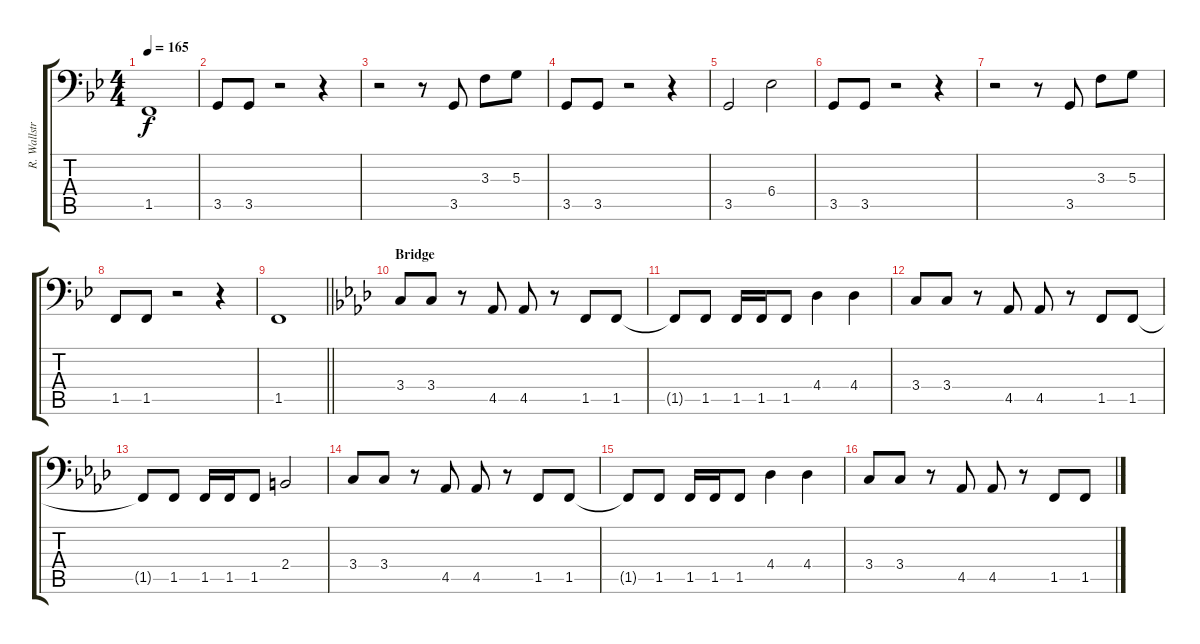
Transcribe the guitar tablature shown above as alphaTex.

\track ("R. Wallström (Bass)" "R. Wallstr") {instrument electricbassfinger}
\staff {score tabs}
\tuning (C3 G2 D2 A1 E1 B0) {hide}
\ts (4 4)
\tempo 165
\clef f4
\ks gminor
1.5.1{dy f} |
3.5.8 3.5.8 r.2 r.4 |
r.2 r.8 3.5.8 3.3.8 5.3.8 |
3.5.8 3.5.8 r.2 r.4 |
3.5.2 6.4.2 |
3.5.8 3.5.8 r.2 r.4 |
r.2 r.8 3.5.8 3.3.8 5.3.8 |
1.5.8 1.5.8 r.2 r.4 |
\barLineRight lightlight
1.5.1 |
\section ("" "Bridge")
\ks fminor
3.4.8 3.4.8 r.8 4.5.8 4.5.8 r.8 1.5.8 1.5.8 |
1.5{t}.8 1.5.8 1.5.16 1.5.16 1.5.8 4.4.4 4.4.4 |
3.4.8 3.4.8 r.8 4.5.8 4.5.8 r.8 1.5.8 1.5.8 |
1.5{t}.8 1.5.8 1.5.16 1.5.16 1.5.8 2.4.2 |
3.4.8 3.4.8 r.8 4.5.8 4.5.8 r.8 1.5.8 1.5.8 |
1.5{t}.8 1.5.8 1.5.16 1.5.16 1.5.8 4.4.4 4.4.4 |
3.4.8 3.4.8 r.8 4.5.8 4.5.8 r.8 1.5.8 1.5.8
